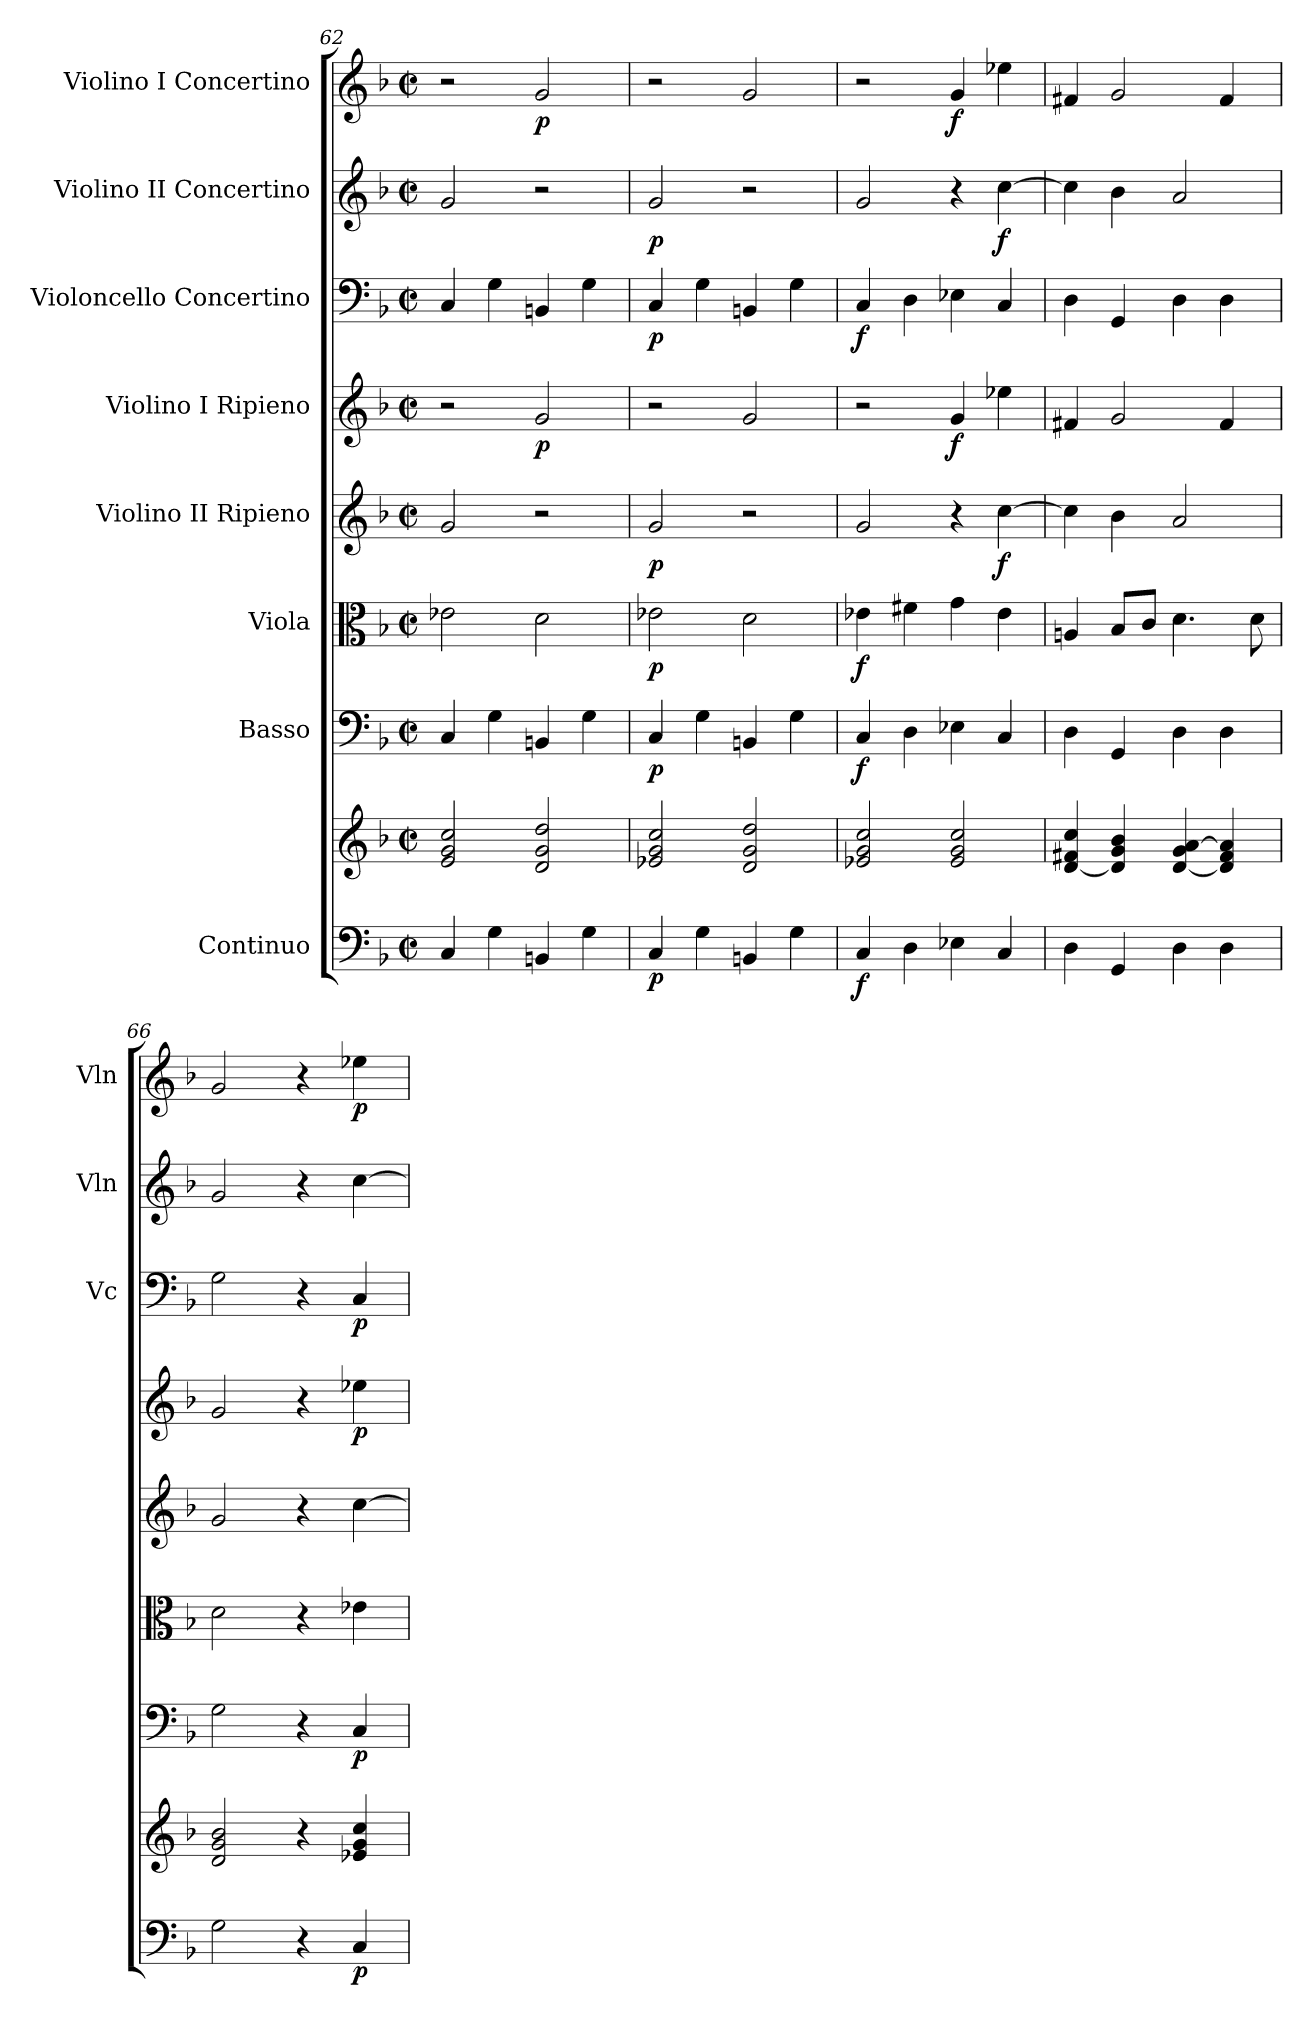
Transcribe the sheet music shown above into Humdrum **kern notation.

**kern	**kern	**dynam	**kern	**dynam	**kern	**dynam	**kern	**dynam	**kern	**dynam	**kern	**dynam	**kern	**dynam	**kern	**dynam
*part8	*part8	*part8	*part7	*part7	*part6	*part6	*part5	*part5	*part4	*part4	*part3	*part3	*part2	*part2	*part1	*part1
*staff9	*staff8	*staff8/9	*staff7	*staff7	*staff6	*staff6	*staff5	*staff5	*staff4	*staff4	*staff3	*staff3	*staff2	*staff2	*staff1	*staff1
*I"Continuo	*	*	*I"Basso	*	*I"Viola	*	*I"Violino II Ripieno	*	*I"Violino I Ripieno	*	*I"Violoncello Concertino	*	*I"Violino II Concertino	*	*I"Violino I Concertino	*
*	*	*	*	*	*	*	*	*	*	*	*I'Vc	*	*I'Vln	*	*I'Vln	*
*clefF4	*clefG2	*	*clefF4	*	*clefC3	*	*clefG2	*	*clefG2	*	*clefF4	*	*clefG2	*	*clefG2	*
*k[b-]	*k[b-]	*	*k[b-]	*	*k[b-]	*	*k[b-]	*	*k[b-]	*	*k[b-]	*	*k[b-]	*	*k[b-]	*
*M2/2	*M2/2	*	*M2/2	*	*M2/2	*	*M2/2	*	*M2/2	*	*M2/2	*	*M2/2	*	*M2/2	*
*met(c|)	*met(c|)	*	*met(c|)	*	*met(c|)	*	*met(c|)	*	*met(c|)	*	*met(c|)	*	*met(c|)	*	*met(c|)	*
=62	=62	=62	=62	=62	=62	=62	=62	=62	=62	=62	=62	=62	=62	=62	=62	=62
4C/	2e/ 2g/ 2cc/	.	4C/	.	2e-X\	.	2g/	.	2r	.	4C/	.	2g/	.	2r	.
4G\	.	.	4G\	.	.	.	.	.	.	.	4G\	.	.	.	.	.
!	!	!	!	!	!	!	!	!	!	!LO:DY:b	!	!	!	!	!	!LO:DY:b
4BBn/	2d/ 2g/ 2dd/	.	4BBn/	.	2d\	.	2r	.	2g/	p	4BBn/	.	2r	.	2g/	p
4G\	.	.	4G\	.	.	.	.	.	.	.	4G\	.	.	.	.	.
=63	=63	=63	=63	=63	=63	=63	=63	=63	=63	=63	=63	=63	=63	=63	=63	=63
!	!	!LO:DY:b=2	!	!LO:DY:b	!	!LO:DY:b	!	!LO:DY:b	!	!	!	!LO:DY:b	!	!LO:DY:b	!	!
4C/	2e-X/ 2g/ 2cc/	p	4C/	p	2e-X\	p	2g/	p	2r	.	4C/	p	2g/	p	2r	.
4G\	.	.	4G\	.	.	.	.	.	.	.	4G\	.	.	.	.	.
4BBn/	2d/ 2g/ 2dd/	.	4BBn/	.	2d\	.	2r	.	2g/	.	4BBn/	.	2r	.	2g/	.
4G\	.	.	4G\	.	.	.	.	.	.	.	4G\	.	.	.	.	.
=64	=64	=64	=64	=64	=64	=64	=64	=64	=64	=64	=64	=64	=64	=64	=64	=64
!	!	!LO:DY:b=2	!	!LO:DY:b	!	!LO:DY:b	!	!	!	!	!	!LO:DY:b	!	!	!	!
4C/	2e-X/ 2g/ 2cc/	f	4C/	f	4e-X\	f	2g/	.	2r	.	4C/	f	2g/	.	2r	.
4D\	.	.	4D\	.	4f#X\	.	.	.	.	.	4D\	.	.	.	.	.
!	!	!	!	!	!	!	!	!	!	!LO:DY:b	!	!	!	!	!	!LO:DY:b
4E-X\	2e-/ 2g/ 2cc/	.	4E-X\	.	4g\	.	4r	.	4g/	f	4E-X\	.	4r	.	4g/	f
!	!	!	!	!	!	!	!	!LO:DY:b	!	!	!	!	!	!LO:DY:b	!	!
4C/	.	.	4C/	.	4e-\	.	[4cc\	f	4ee-X\	.	4C/	.	[4cc\	f	4ee-X\	.
=65	=65	=65	=65	=65	=65	=65	=65	=65	=65	=65	=65	=65	=65	=65	=65	=65
4D\	[4d/ 4f#X/ 4cc/	.	4D\	.	4An/	.	4cc\]	.	4f#X/	.	4D\	.	4cc\]	.	4f#X/	.
4GG/	4d/] 4g/ 4b-/	.	4GG/	.	8B-/L	.	4b-\	.	2g/	.	4GG/	.	4b-\	.	2g/	.
.	.	.	.	.	8c/J	.	.	.	.	.	.	.	.	.	.	.
4D\	[4d/ 4g/ [4a/	.	4D\	.	4.d\	.	2a/	.	.	.	4D\	.	2a/	.	.	.
4D\	4d/] 4f#/ 4a/]	.	4D\	.	.	.	.	.	4f#/	.	4D\	.	.	.	4f#/	.
.	.	.	.	.	8d\	.	.	.	.	.	.	.	.	.	.	.
=66	=66	=66	=66	=66	=66	=66	=66	=66	=66	=66	=66	=66	=66	=66	=66	=66
2G\	2d/ 2g/ 2b-/	.	2G\	.	2d\	.	2g/	.	2g/	.	2G\	.	2g/	.	2g/	.
4r	4r	.	4r	.	4r	.	4r	.	4r	.	4r	.	4r	.	4r	.
!	!	!LO:DY:b=2	!	!LO:DY:b	!	!	!	!	!	!LO:DY:b	!	!LO:DY:b	!	!	!	!LO:DY:b
4C/	4e-X/ 4g/ 4cc/	p	4C/	p	4e-X\	.	[4cc\	.	4ee-X\	p	4C/	p	[4cc\	.	4ee-X\	p
=	=	=	=	=	=	=	=	=	=	=	=	=	=	=	=	=
*-	*-	*-	*-	*-	*-	*-	*-	*-	*-	*-	*-	*-	*-	*-	*-	*-
